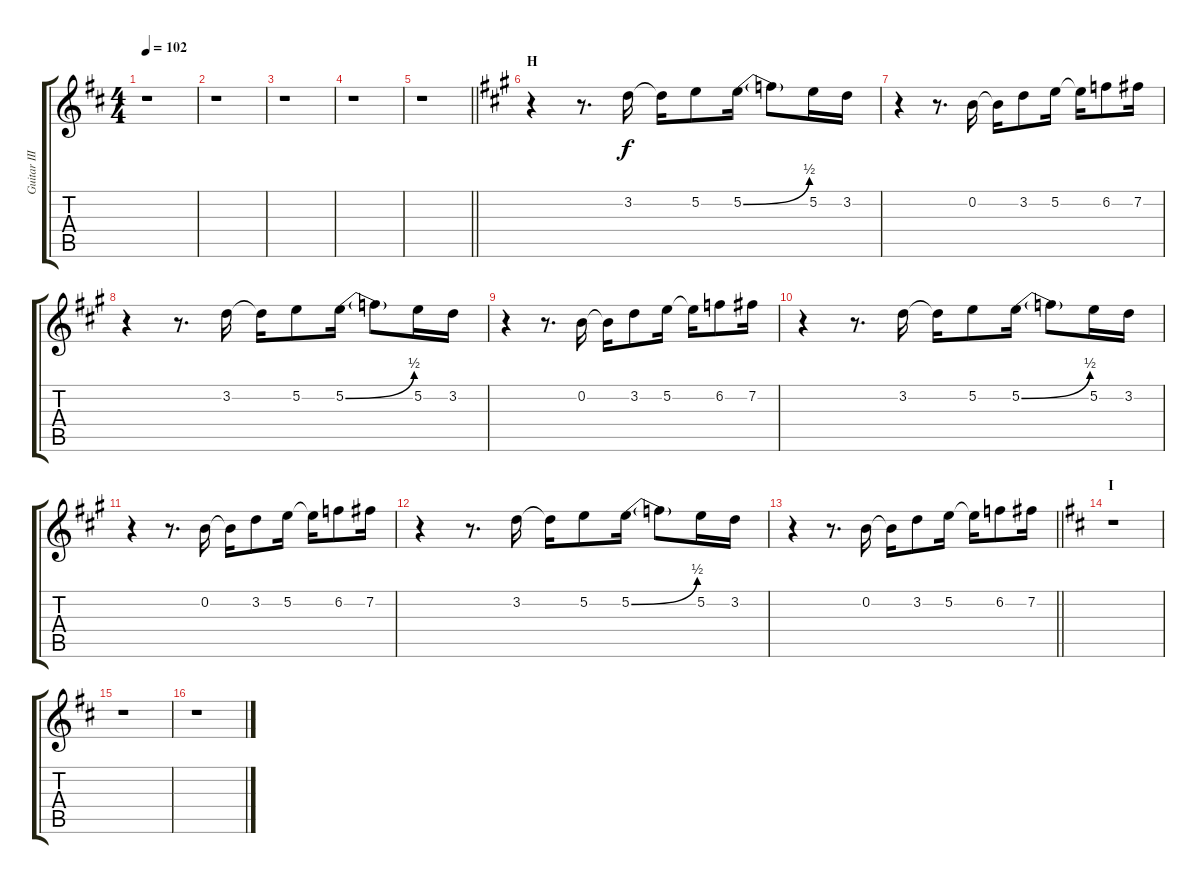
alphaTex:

\track ("Guitar III" "Guitar III") {instrument overdrivenguitar}
\staff {score tabs}
\tuning (E4 B3 G3 D3 A2 E2) {hide}
\ts (4 4)
\tempo 102
\clef g2
\ks d
r.1{dy f} |
r.1 |
r.1 |
r.1 |
\barLineRight lightlight
r.1 |
\section ("" "H")
\ks a
r.4 r.8{d} 3.2.16 3.2{t}.16 5.2.8 5.2{be (bend 0 0 60 2)}.16 5.2{t}.8 5.2.16 3.2.16 |
r.4 r.8{d} 0.2.16 0.2{t}.16 3.2.8 5.2.16 5.2{t}.16 6.2.8 7.2.16 |
r.4 r.8{d} 3.2.16 3.2{t}.16 5.2.8 5.2{be (bend 0 0 60 2)}.16 5.2{t}.8 5.2.16 3.2.16 |
r.4 r.8{d} 0.2.16 0.2{t}.16 3.2.8 5.2.16 5.2{t}.16 6.2.8 7.2.16 |
r.4 r.8{d} 3.2.16 3.2{t}.16 5.2.8 5.2{be (bend 0 0 60 2)}.16 5.2{t}.8 5.2.16 3.2.16 |
r.4 r.8{d} 0.2.16 0.2{t}.16 3.2.8 5.2.16 5.2{t}.16 6.2.8 7.2.16 |
r.4 r.8{d} 3.2.16 3.2{t}.16 5.2.8 5.2{be (bend 0 0 60 2)}.16 5.2{t}.8 5.2.16 3.2.16 |
\barLineRight lightlight
r.4 r.8{d} 0.2.16 0.2{t}.16 3.2.8 5.2.16 5.2{t}.16 6.2.8 7.2.16 |
\section ("" "I")
\ks d
r.1 |
r.1 |
r.1
